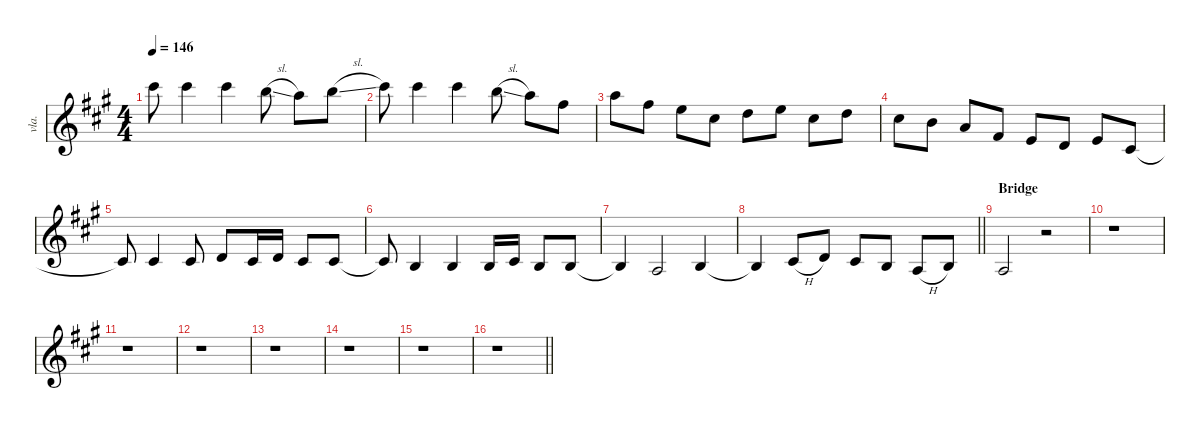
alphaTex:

\defaultSystemsLayout 4
\hideDynamics
\bracketExtendMode nobrackets
\otherSystemsTrackNameOrientation horizontal
\track ("Violin" "vla.") {defaultSystemsLayout 4 instrument viola}
\staff {score}
\tuning (E4 B3 G3 D3 A2 E2)
\ts (4 4)
\tempo 146
\clef g2
\ks a
21.1{acc #}.8{dy f beam Down} 21.1{acc #}.4{beam Down} 21.1{acc #}.4{beam Down} 19.1{sl acc forcenatural}.8{beam Down} 17.1{acc forcenatural}.8{beam Down} 19.1{sl acc forcenatural}.8{beam Down} |
21.1{acc #}.8{beam Down} 21.1{acc #}.4{beam Down} 21.1{acc #}.4{beam Down} 19.1{sl acc forcenatural}.8{beam Down} 17.1{acc forcenatural}.8{beam Down} 14.1{acc #}.8{beam Down} |
17.1{acc forcenatural}.8{beam Down} 14.1{acc #}.8{beam Down} 12.1{acc forcenatural}.8{beam Down} 9.1{acc #}.8{beam Down} 10.1{acc forcenatural}.8{beam Down} 12.1{acc forcenatural}.8{beam Down} 9.1{acc #}.8{beam Down} 10.1{acc forcenatural}.8{beam Down} |
9.1{acc #}.8{beam Down} 12.2{acc forcenatural}.8{beam Down} 10.2{acc forcenatural}.8{beam Up} 7.2{acc #}.8{beam Up} 9.3{acc forcenatural}.8{beam Up} 7.3{acc forcenatural}.8{beam Up} 9.3{acc forcenatural}.8{beam Up} 6.3{acc #}.8{beam Up} |
6.3{t acc #}.8{beam Up} 6.3{acc #}.4{beam Up} 6.3{acc #}.8{beam Up} 7.3{acc forcenatural}.8{beam Up} 6.3{acc #}.16{beam Up} 7.3{acc forcenatural}.16{beam Up} 6.3{acc #}.8{beam Up} 6.3{acc #}.8{beam Up} |
6.3{t acc #}.8{beam Up} 9.4{acc forcenatural}.4{beam Up} 9.4{acc forcenatural}.4{beam Up} 9.4{acc forcenatural}.16{beam Up} 11.4{acc #}.16{beam Up} 9.4{acc forcenatural}.8{beam Up} 9.4{acc forcenatural}.8{beam Up} |
9.4{t acc forcenatural}.4{beam Up} 7.4{acc forcenatural}.2{beam Up} 9.4{acc forcenatural}.4{beam Up} |
\barLineRight lightlight
9.4{t acc forcenatural}.4{beam Up} 11.4{h acc #}.8{beam Up} 12.4{acc forcenatural}.8{beam Up} 11.4{acc #}.8{beam Up} 9.4{acc forcenatural}.8{beam Up} 7.4{h acc forcenatural}.8{beam Up} 9.4{acc forcenatural}.8{beam Up} |
\section ("" "Bridge")
7.4{acc forcenatural}.2{beam Up} r.2{beam Up} |
r.1{beam Down} |
r.1{beam Down} |
r.1{beam Down} |
r.1{beam Down} |
r.1{beam Down} |
r.1{beam Down} |
\barLineRight lightlight
r.1{beam Down}
